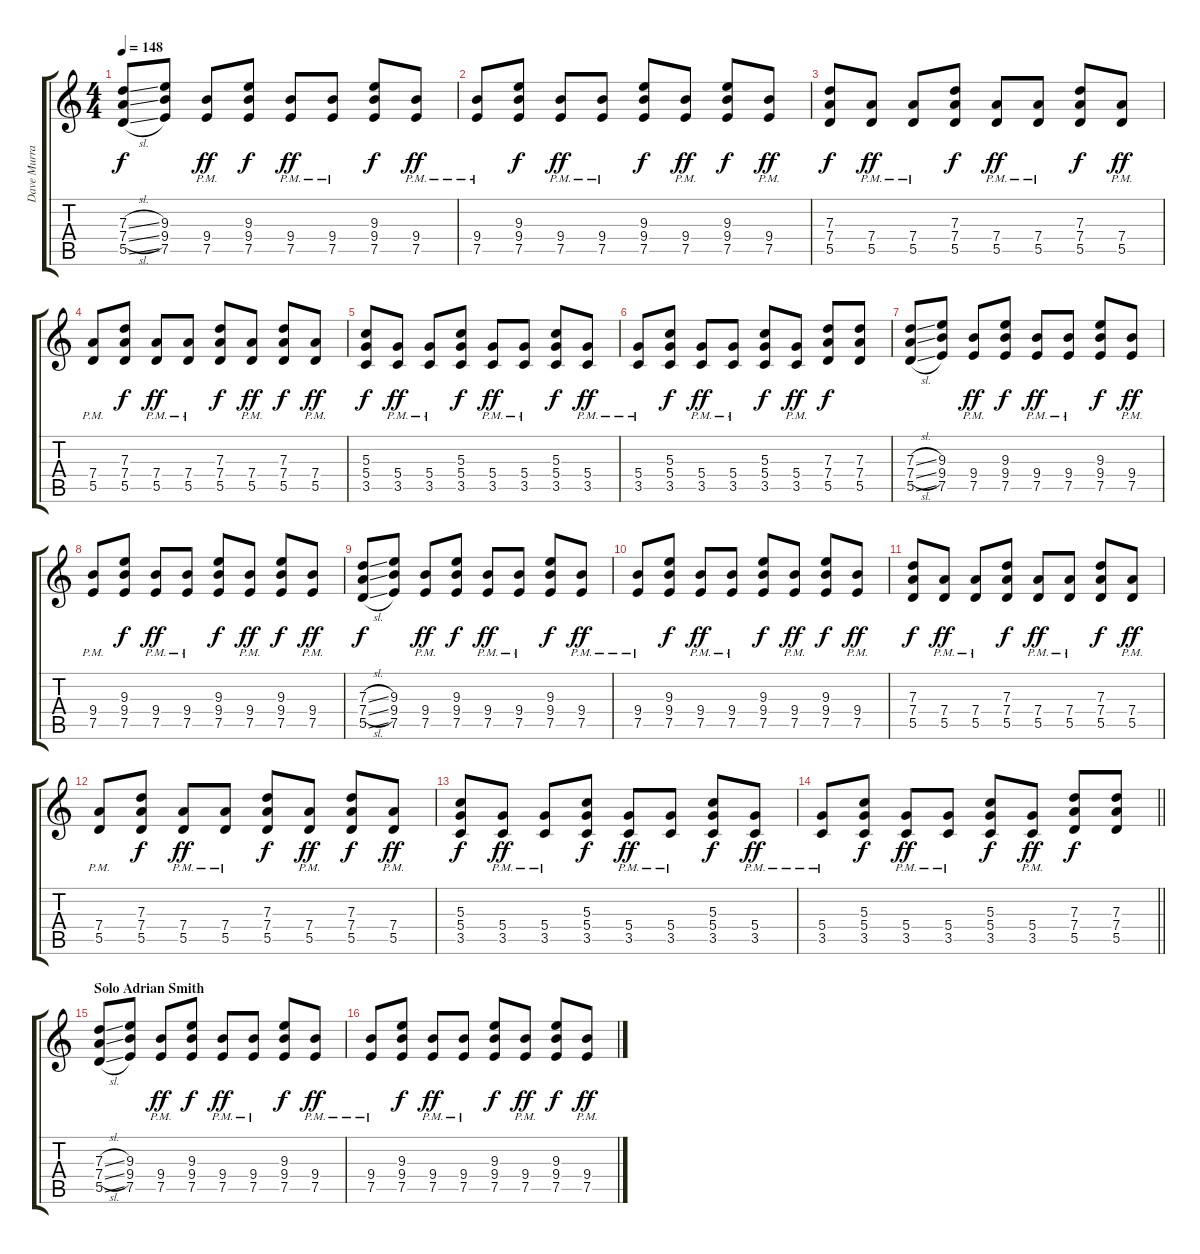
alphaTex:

\track ("Dave Murray" "Dave Murra") {instrument distortionguitar}
\staff {score tabs}
\tuning (E4 B3 G3 D3 A2 E2) {hide}
\ts (4 4)
\tempo 148
\clef g2
\ks c
(7.3{sl} 7.4{sl} 5.5{sl}).8{dy f} (9.3 9.4 7.5).8 (9.4{pm} 7.5{pm}).8{dy ff} (9.3 9.4 7.5).8{dy f} (9.4{pm} 7.5{pm}).8{dy ff} (9.4{pm} 7.5{pm}).8 (9.3 9.4 7.5).8{dy f} (9.4{pm} 7.5{pm}).8{dy ff} |
(9.4{pm} 7.5{pm}).8 (9.3 9.4 7.5).8{dy f} (9.4{pm} 7.5{pm}).8{dy ff} (9.4{pm} 7.5{pm}).8 (9.3 9.4 7.5).8{dy f} (9.4{pm} 7.5{pm}).8{dy ff} (9.3 9.4 7.5).8{dy f} (9.4{pm} 7.5{pm}).8{dy ff} |
(7.3 7.4 5.5).8{dy f} (7.4{pm} 5.5{pm}).8{dy ff} (7.4{pm} 5.5{pm}).8 (7.3 7.4 5.5).8{dy f} (7.4{pm} 5.5{pm}).8{dy ff} (7.4{pm} 5.5{pm}).8 (7.3 7.4 5.5).8{dy f} (7.4{pm} 5.5{pm}).8{dy ff} |
(7.4{pm} 5.5{pm}).8 (7.3 7.4 5.5).8{dy f} (7.4{pm} 5.5{pm}).8{dy ff} (7.4{pm} 5.5{pm}).8 (7.3 7.4 5.5).8{dy f} (7.4{pm} 5.5{pm}).8{dy ff} (7.3 7.4 5.5).8{dy f} (7.4{pm} 5.5{pm}).8{dy ff} |
(5.3 5.4 3.5).8{dy f} (5.4{pm} 3.5{pm}).8{dy ff} (5.4{pm} 3.5{pm}).8 (5.3 5.4 3.5).8{dy f} (5.4{pm} 3.5{pm}).8{dy ff} (5.4{pm} 3.5{pm}).8 (5.3 5.4 3.5).8{dy f} (5.4{pm} 3.5{pm}).8{dy ff} |
(5.4{pm} 3.5{pm}).8 (5.3 5.4 3.5).8{dy f} (5.4{pm} 3.5{pm}).8{dy ff} (5.4{pm} 3.5{pm}).8 (5.3 5.4 3.5).8{dy f} (5.4{pm} 3.5{pm}).8{dy ff} (7.3 7.4 5.5).8{dy f} (7.3 7.4 5.5).8 |
(7.3{sl} 7.4{sl} 5.5{sl}).8 (9.3 9.4 7.5).8 (9.4{pm} 7.5{pm}).8{dy ff} (9.3 9.4 7.5).8{dy f} (9.4{pm} 7.5{pm}).8{dy ff} (9.4{pm} 7.5{pm}).8 (9.3 9.4 7.5).8{dy f} (9.4{pm} 7.5{pm}).8{dy ff} |
(9.4{pm} 7.5{pm}).8 (9.3 9.4 7.5).8{dy f} (9.4{pm} 7.5{pm}).8{dy ff} (9.4{pm} 7.5{pm}).8 (9.3 9.4 7.5).8{dy f} (9.4{pm} 7.5{pm}).8{dy ff} (9.3 9.4 7.5).8{dy f} (9.4{pm} 7.5{pm}).8{dy ff} |
(7.3{sl} 7.4{sl} 5.5{sl}).8{dy f} (9.3 9.4 7.5).8 (9.4{pm} 7.5{pm}).8{dy ff} (9.3 9.4 7.5).8{dy f} (9.4{pm} 7.5{pm}).8{dy ff} (9.4{pm} 7.5{pm}).8 (9.3 9.4 7.5).8{dy f} (9.4{pm} 7.5{pm}).8{dy ff} |
(9.4{pm} 7.5{pm}).8 (9.3 9.4 7.5).8{dy f} (9.4{pm} 7.5{pm}).8{dy ff} (9.4{pm} 7.5{pm}).8 (9.3 9.4 7.5).8{dy f} (9.4{pm} 7.5{pm}).8{dy ff} (9.3 9.4 7.5).8{dy f} (9.4{pm} 7.5{pm}).8{dy ff} |
(7.3 7.4 5.5).8{dy f} (7.4{pm} 5.5{pm}).8{dy ff} (7.4{pm} 5.5{pm}).8 (7.3 7.4 5.5).8{dy f} (7.4{pm} 5.5{pm}).8{dy ff} (7.4{pm} 5.5{pm}).8 (7.3 7.4 5.5).8{dy f} (7.4{pm} 5.5{pm}).8{dy ff} |
(7.4{pm} 5.5{pm}).8 (7.3 7.4 5.5).8{dy f} (7.4{pm} 5.5{pm}).8{dy ff} (7.4{pm} 5.5{pm}).8 (7.3 7.4 5.5).8{dy f} (7.4{pm} 5.5{pm}).8{dy ff} (7.3 7.4 5.5).8{dy f} (7.4{pm} 5.5{pm}).8{dy ff} |
(5.3 5.4 3.5).8{dy f} (5.4{pm} 3.5{pm}).8{dy ff} (5.4{pm} 3.5{pm}).8 (5.3 5.4 3.5).8{dy f} (5.4{pm} 3.5{pm}).8{dy ff} (5.4{pm} 3.5{pm}).8 (5.3 5.4 3.5).8{dy f} (5.4{pm} 3.5{pm}).8{dy ff} |
\barLineRight lightlight
(5.4{pm} 3.5{pm}).8 (5.3 5.4 3.5).8{dy f} (5.4{pm} 3.5{pm}).8{dy ff} (5.4{pm} 3.5{pm}).8 (5.3 5.4 3.5).8{dy f} (5.4{pm} 3.5{pm}).8{dy ff} (7.3 7.4 5.5).8{dy f} (7.3 7.4 5.5).8 |
\section ("" "Solo Adrian Smith")
(7.3{sl} 7.4{sl} 5.5{sl}).8 (9.3 9.4 7.5).8 (9.4{pm} 7.5{pm}).8{dy ff} (9.3 9.4 7.5).8{dy f} (9.4{pm} 7.5{pm}).8{dy ff} (9.4{pm} 7.5{pm}).8 (9.3 9.4 7.5).8{dy f} (9.4{pm} 7.5{pm}).8{dy ff} |
(9.4{pm} 7.5{pm}).8 (9.3 9.4 7.5).8{dy f} (9.4{pm} 7.5{pm}).8{dy ff} (9.4{pm} 7.5{pm}).8 (9.3 9.4 7.5).8{dy f} (9.4{pm} 7.5{pm}).8{dy ff} (9.3 9.4 7.5).8{dy f} (9.4{pm} 7.5{pm}).8{dy ff}
